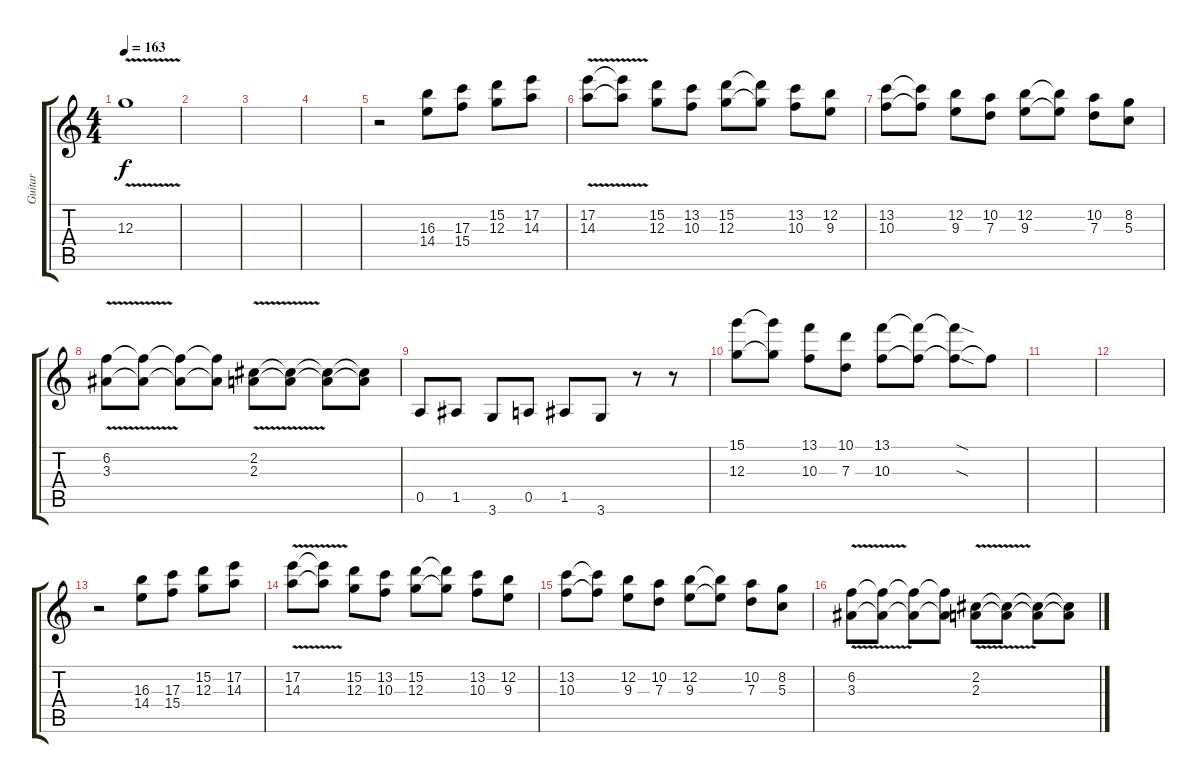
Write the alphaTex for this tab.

\track ("Guitar" "Guitar") {instrument acousticguitarnylon}
\staff {score tabs}
\tuning (E4 B3 G3 D3 A2 E2) {hide}
\ts (4 4)
\tempo 163
\clef g2
\ks c
12.3{v}.1{dy f} |
|
|
|
r.2 (16.3 14.4).8 (17.3 15.4).8 (15.2 12.3).8 (17.2 14.3).8 |
(17.2 14.3{v}).8 (17.2{t} 14.3{t}).8 (15.2 12.3).8 (13.2 10.3).8 (15.2 12.3).8 (15.2{t} 12.3{t}).8 (13.2 10.3).8 (12.2 9.3).8 |
(13.2 10.3).8 (13.2{t} 10.3{t}).8 (12.2 9.3).8 (10.2 7.3).8 (12.2 9.3).8 (12.2{t} 9.3{t}).8 (10.2 7.3).8 (8.2 5.3).8 |
(6.2 3.3{v}).8 (6.2{t} 3.3{t}).8 (6.2{t} 3.3{t}).8 (6.2{t} 3.3{t}).8 (2.2 2.3{v}).8 (2.2{t} 2.3{t}).8 (2.2{t} 2.3{t}).8 (2.2{t} 2.3{t}).8 |
0.5.8 1.5.8 3.6.8 0.5.8 1.5.8 3.6.8 r.8 r.8 |
(15.1 12.3).8 (15.1{t} 12.3{t}).8 (13.1 10.3).8 (10.1 7.3).8 (13.1 10.3).8 (13.1{t} 10.3{t}).8 (13.1{sod t} 10.3{sod t}).8 10.3{t}.8 |
|
|
r.2 (16.3 14.4).8 (17.3 15.4).8 (15.2 12.3).8 (17.2 14.3).8 |
(17.2 14.3{v}).8 (17.2{t} 14.3{t}).8 (15.2 12.3).8 (13.2 10.3).8 (15.2 12.3).8 (15.2{t} 12.3{t}).8 (13.2 10.3).8 (12.2 9.3).8 |
(13.2 10.3).8 (13.2{t} 10.3{t}).8 (12.2 9.3).8 (10.2 7.3).8 (12.2 9.3).8 (12.2{t} 9.3{t}).8 (10.2 7.3).8 (8.2 5.3).8 |
(6.2 3.3{v}).8 (6.2{t} 3.3{t}).8 (6.2{t} 3.3{t}).8 (6.2{t} 3.3{t}).8 (2.2 2.3{v}).8 (2.2{t} 2.3{t}).8 (2.2{t} 2.3{t}).8 (2.2{t} 2.3{t}).8
